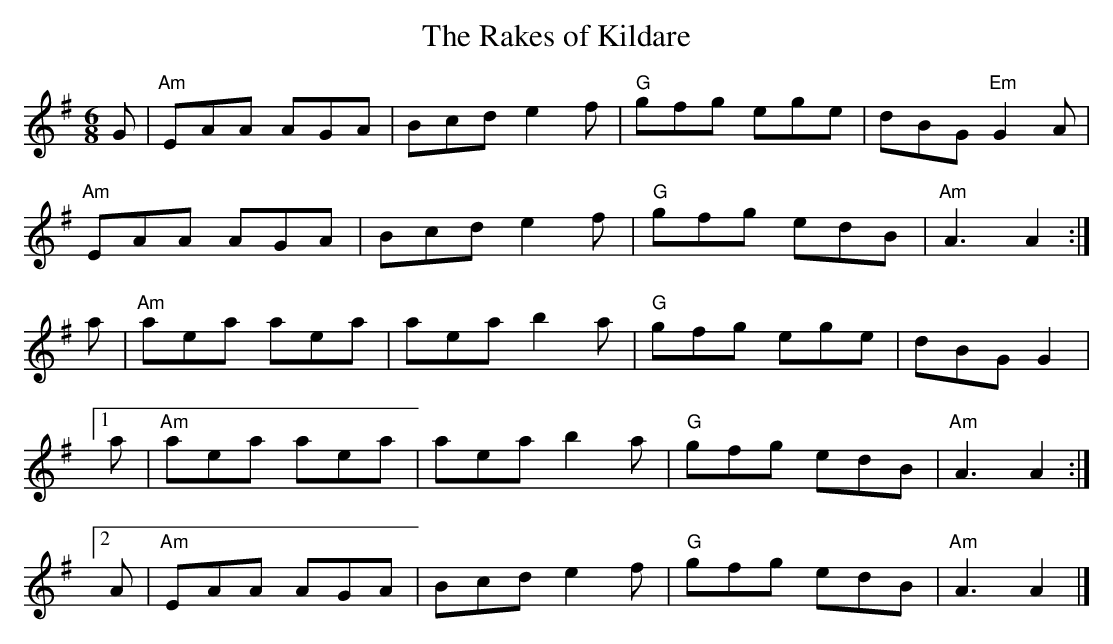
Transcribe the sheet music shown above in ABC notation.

X:1
T:Rakes of Kildare, The
L:1/8
M:6/8
K:Ador
G|"Am"EAA AGA|Bcd e2f|"G"gfg ege|dBG "Em"G2A|
"Am"EAA AGA|Bcd e2f|"G"gfg edB|"Am"A3 A2:|
a|"Am"aea aea|aea b2a|"G"gfg ege|dBG G2|
[1 a|"Am"aea aea|aea b2a|"G"gfg edB|"Am"A3 A2:|
[2 A|"Am"EAA AGA|Bcd e2f|"G"gfg edB|"Am"A3 A2|]
